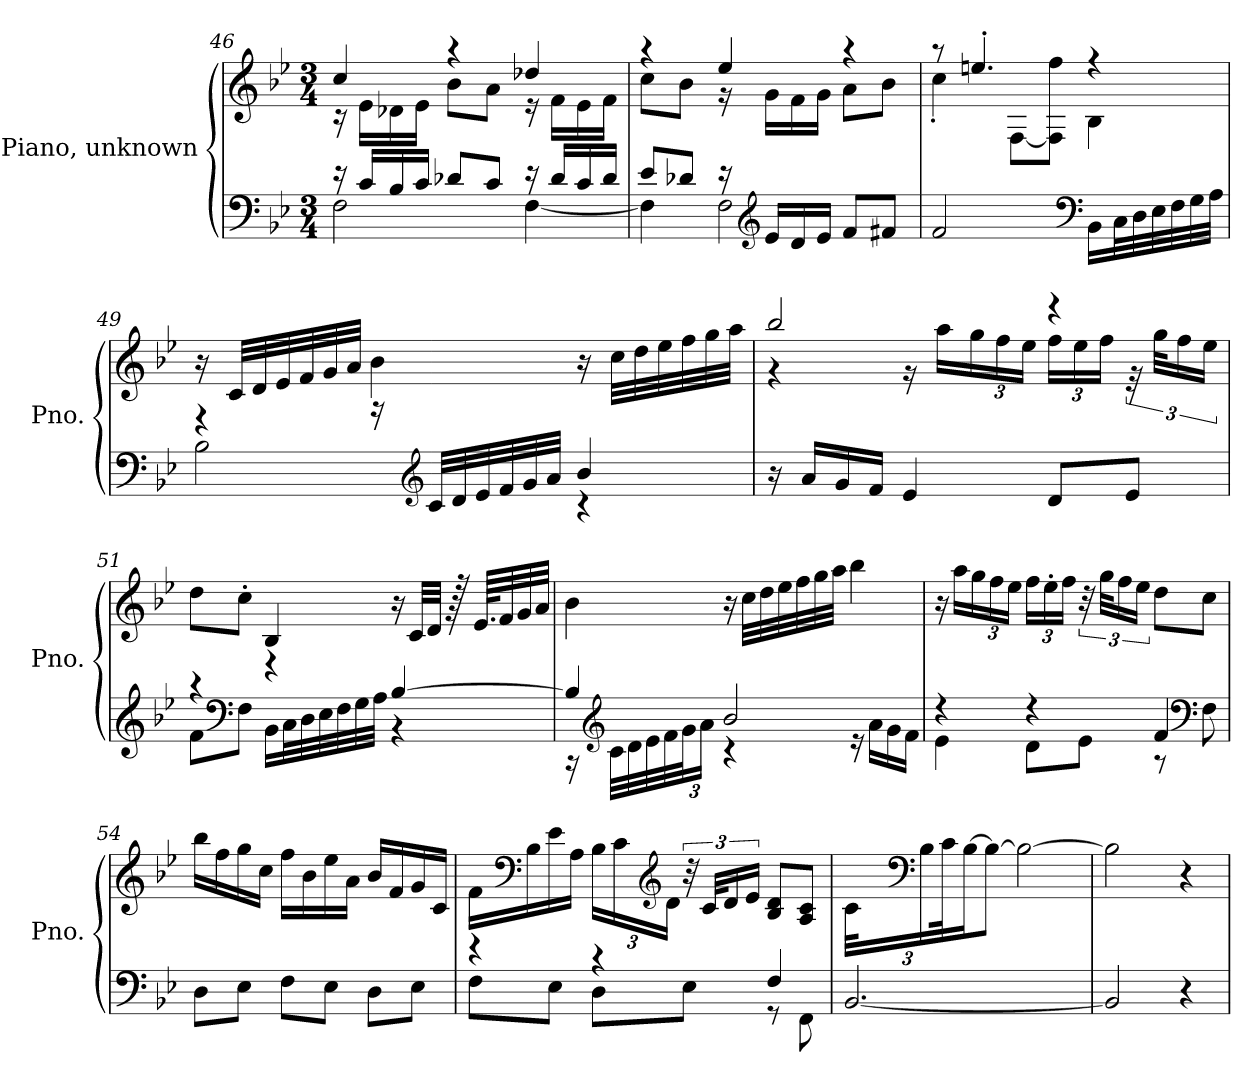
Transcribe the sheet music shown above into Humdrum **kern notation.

**kern	**kern
*part1	*part1
*staff2	*staff1
*I"Piano, unknown	*
*I'Pno.	*
*clefF4	*clefG2
*k[b-e-]	*k[b-e-]
*M3/4	*M3/4
=46	=46
*^	*^
16r	2F\	4cc/	16r
16c/LL	.	.	16e-\LL
16B-/	.	.	16d-X\
16c/JJ	.	.	16e-\JJ
8d-X/L	.	4r	8b-\L
8c/J	.	.	8a\J
16r	[4F\	4dd-X/	16r
16d-/LL	.	.	16f\LL
16c/	.	.	16e-\
16d-/JJ	.	.	16f\JJ
=47	=47	=47	=47
8e-/L	4F\]	4r	8cc\L
8d-X/J	.	.	8b-\J
16r	2F\	4ee-/	16r
*clefG2	*	*	*
16e-/LL	.	.	16g\LL
16d-/	.	.	16f\
16e-/JJ	.	.	16g\JJ
8f/L	.	4r	8a\L
8f#X/J	.	.	8b-\J
*v	*v	*	*
!!LO:LB:g=z	!!
=48	=48	=48
2f/	8r	4cc'\
.	4.een'/	.
.	.	[8F\L
.	.	8F\] 8ff\J
*clefF4	*	*
16BB-\LL	4r	4B-\
32C\L	.	.
32D\	.	.
32E-\	.	.
32F\	.	.
32G\	.	.
32A\JJJ	.	.
*	*v	*v
=49	=49
*^	*
4r	2B-\	16r
.	.	32c/LLL
.	.	32d/
.	.	32e-/
.	.	32f/
.	.	32g/
.	.	32a/JJJ
16r	.	4b-\
*clefG2	*	*
32c/LLL	.	.
32d/	.	.
32e-/	.	.
32f/	.	.
32g/	.	.
32a/JJJ	.	.
4b-/	4r	16r
.	.	32cc\LLL
.	.	32dd\
.	.	32ee-\
.	.	32ff\
.	.	32gg\
.	.	32aa\JJJ
*v	*v	*
!!LO:LB:g=z
=50	=50
*	*^
16r	2bb-/	4r
16a/LL	.	.
16g/	.	.
16f/JJ	.	.
4e-/	.	16r
.	.	16aa\LL
*	*	*Xbrackettup
.	.	24gg\
.	.	24ff\
.	.	24ee-\JJ
8d/L	4r	24ff\LL
.	.	24ee-\
.	.	24ff\JJ
*	*	*brackettup
8e-/J	.	48r
.	.	48gg\KLL
.	.	24ff\
.	.	24ee-\JJ
*	*v	*v
=51	=51
*^	*
4r	8f\L	8dd\L
*clefF4	*	*
.	8F\J	8cc'\J
4r	16BB-\LL	4B-/
.	32C\L	.
.	32D\	.
.	32E-\	.
.	32F\	.
.	32G\	.
.	32A\JJJ	.
[4B-/	4r	16r
.	.	32c/LLL
.	.	32d/JJJ
.	.	128r
.	.	64.e-/KLLL
.	.	32f/
.	.	32g/
.	.	32a/JJJ
!!LO:LB:g=z
=52	=52	=52
4B-/]	16r	4b-\
*clefG2	*	*
.	32c\LLL	.
.	32d\	.
.	32e-\	.
.	32f\	.
*	*Xbrackettup	*
.	48g\J	.
.	24a\JJ	.
2b-/	4r	16r
.	.	32cc\LLL
.	.	32dd\
.	.	32ee-\
.	.	32ff\
.	.	32gg\
.	.	32aa\JJJ
.	16r	4bb-\
.	16a\LL	.
.	16g\	.
.	16f\JJ	.
=53	=53	=53
4r	4e-\	16r
.	.	16aa\LL
*	*	*Xbrackettup
.	.	24gg\
.	.	24ff\
.	.	24ee-\JJ
4r	8d\L	24ff\LL
.	.	24ee-'\
.	.	24ff\JJ
*	*	*brackettup
.	8e-\J	48r
.	.	48gg\KLL
.	.	24ff\
.	.	24ee-\JJ
4f/	8r	8dd\L
*clefF4	*	*
.	8F\	8cc\J
*v	*v	*
!!LO:LB:g=z
=54	=54
8D\L	16bb-\LL
.	16ff\
8E-\J	16gg\
.	16cc\JJ
8F\L	16ff\LL
.	16b-\
8E-\J	16ee-\
.	16a\JJ
8D\L	16b-/LL
.	16f/
8E-\J	16g/
.	16c/JJ
=55	=55
*^	*
4r	8F\L	16f\LL
*	*	*clefF4
.	.	16B-\
.	8E-\J	16e-\
.	.	16A\JJ
*	*	*Xbrackettup
4r	8D\L	24B-\LL
.	.	24c\
*	*	*clefG2
.	.	24d\JJ
*	*	*brackettup
.	8E-\J	48r
.	.	48c/KLL
.	.	24d/
.	.	24e-/JJ
4F/	8r	8B-/ 8d/L
.	8FF\	8A/ 8c/J
*v	*v	*
=56	=56
*	*Xbrackettup
[2.BB-/	48c\KLL
*	*clefF4
.	24B-\
.	48c\K
.	[24B-\J
.	8B-\J_
.	2B-\_
=57	=57
2BB-/]	2B-\]
4r	4r
=	=
*-	*-
